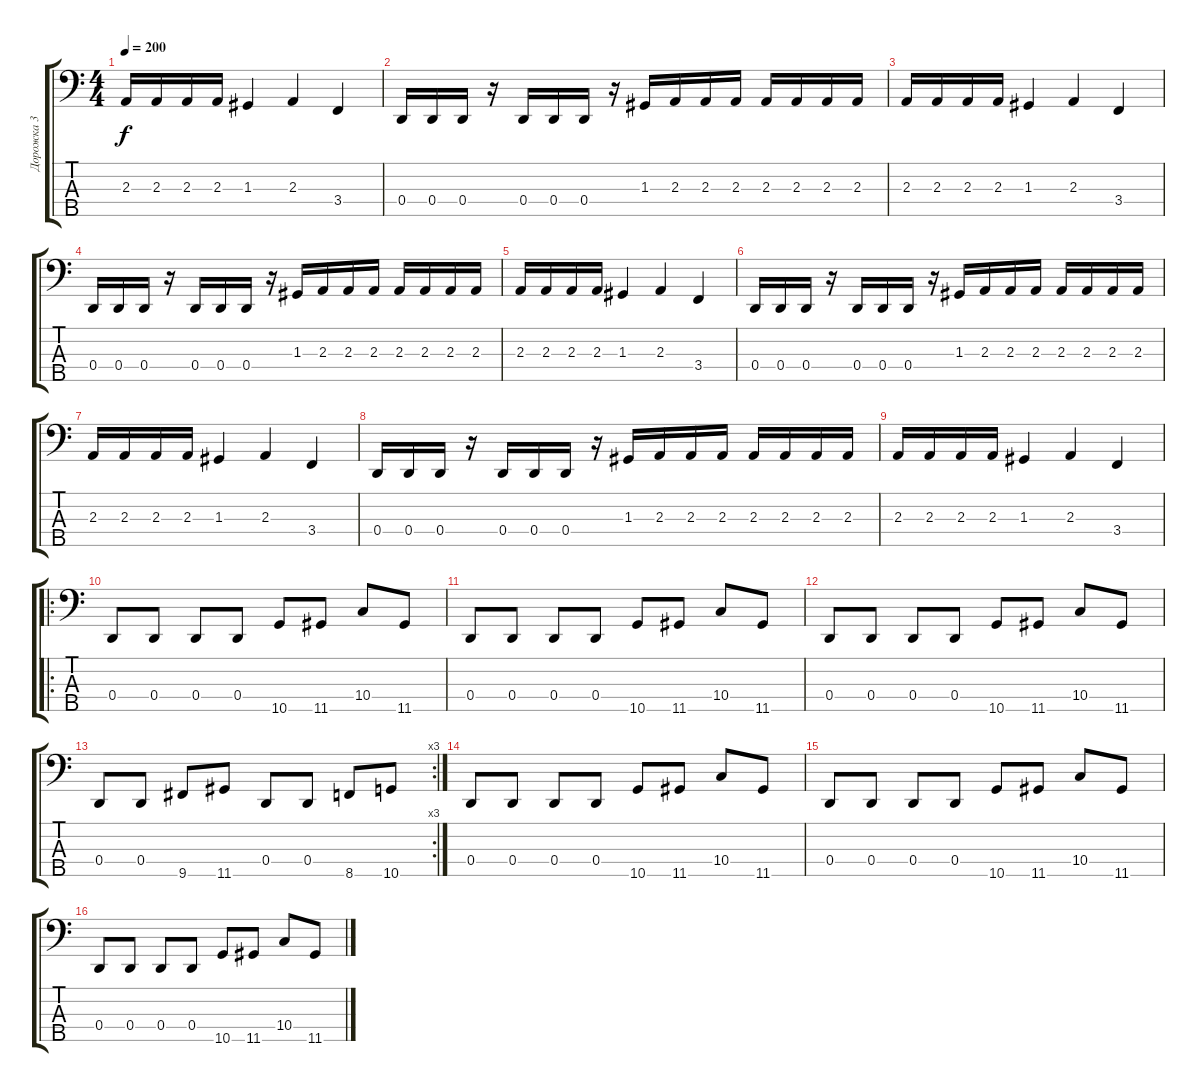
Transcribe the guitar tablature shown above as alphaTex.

\track ("Дорожка 3" "Дорожка 3") {instrument electricbasspick}
\staff {score tabs}
\tuning (F2 C2 G1 D1 A0) {hide}
\ts (4 4)
\tempo 200
\clef f4
\ks c
2.3.16{dy f} 2.3.16 2.3.16 2.3.16 1.3.4 2.3.4 3.4.4 |
0.4.16 0.4.16 0.4.16 r.16 0.4.16 0.4.16 0.4.16 r.16 1.3.16 2.3.16 2.3.16 2.3.16 2.3.16 2.3.16 2.3.16 2.3.16 |
2.3.16 2.3.16 2.3.16 2.3.16 1.3.4 2.3.4 3.4.4 |
0.4.16 0.4.16 0.4.16 r.16 0.4.16 0.4.16 0.4.16 r.16 1.3.16 2.3.16 2.3.16 2.3.16 2.3.16 2.3.16 2.3.16 2.3.16 |
2.3.16 2.3.16 2.3.16 2.3.16 1.3.4 2.3.4 3.4.4 |
0.4.16 0.4.16 0.4.16 r.16 0.4.16 0.4.16 0.4.16 r.16 1.3.16 2.3.16 2.3.16 2.3.16 2.3.16 2.3.16 2.3.16 2.3.16 |
2.3.16 2.3.16 2.3.16 2.3.16 1.3.4 2.3.4 3.4.4 |
0.4.16 0.4.16 0.4.16 r.16 0.4.16 0.4.16 0.4.16 r.16 1.3.16 2.3.16 2.3.16 2.3.16 2.3.16 2.3.16 2.3.16 2.3.16 |
2.3.16 2.3.16 2.3.16 2.3.16 1.3.4 2.3.4 3.4.4 |
\ro
0.4.8 0.4.8 0.4.8 0.4.8 10.5.8 11.5.8 10.4.8 11.5.8 |
0.4.8 0.4.8 0.4.8 0.4.8 10.5.8 11.5.8 10.4.8 11.5.8 |
0.4.8 0.4.8 0.4.8 0.4.8 10.5.8 11.5.8 10.4.8 11.5.8 |
\rc 3
0.4.8 0.4.8 9.5.8 11.5.8 0.4.8 0.4.8 8.5.8 10.5.8 |
0.4.8 0.4.8 0.4.8 0.4.8 10.5.8 11.5.8 10.4.8 11.5.8 |
0.4.8 0.4.8 0.4.8 0.4.8 10.5.8 11.5.8 10.4.8 11.5.8 |
0.4.8 0.4.8 0.4.8 0.4.8 10.5.8 11.5.8 10.4.8 11.5.8
